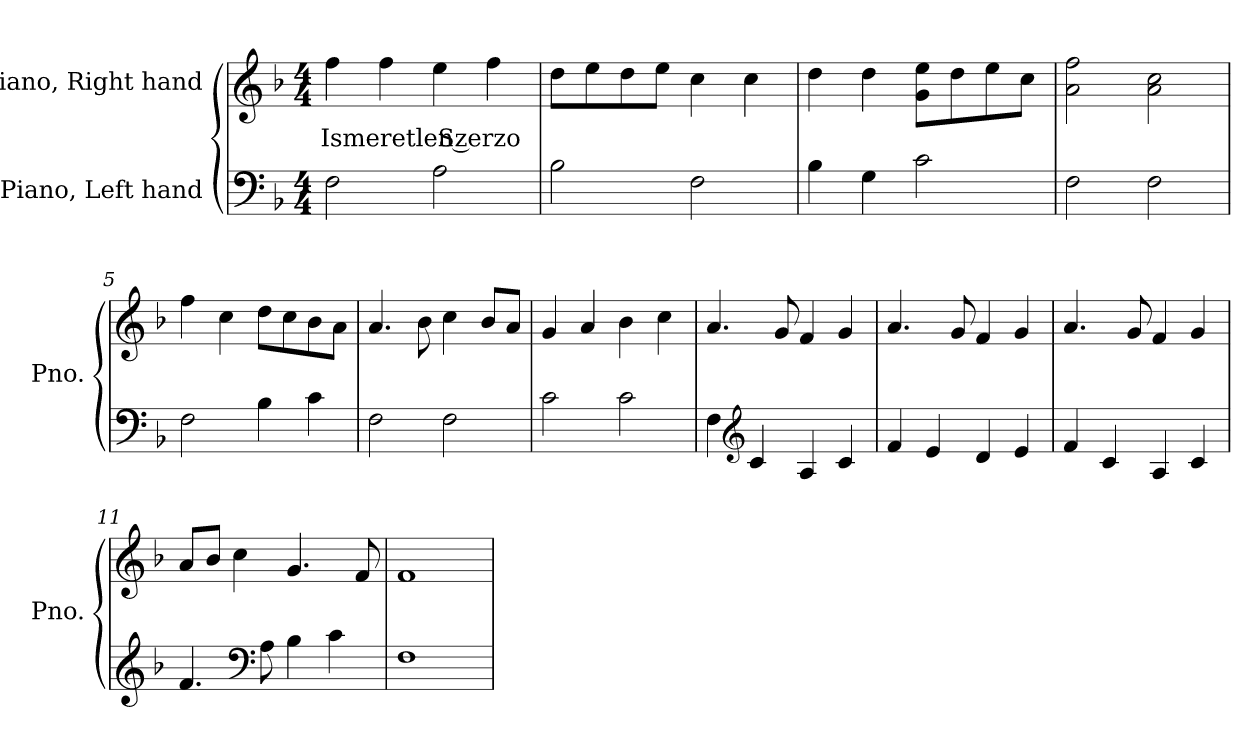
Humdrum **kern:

**kern	**kern	**text
*part2	*part1	*part1
*staff2	*staff1	*staff1
*I"Piano, Left hand	*I"Piano, Right hand	*
*I'Pno.	*I'Pno.	*
*clefF4	*clefG2	*
*k[b-]	*k[b-]	*
*M4/4	*M4/4	*
*MM120	*MM120	*
=1	=1	=1
!	!	!LO:LY:b
2F\	4ff\	Ismeretlen Szerzo
.	4ff\	.
2A\	4ee\	.
.	4ff\	.
=2	=2	=2
2B-\	8dd\L	.
.	8ee\	.
.	8dd\	.
.	8ee\J	.
2F\	4cc\	.
.	4cc\	.
=3	=3	=3
4B-\	4dd\	.
4G\	4dd\	.
2c\	8g\ 8ee\L	.
.	8dd\	.
.	8ee\	.
.	8cc\J	.
=4	=4	=4
2F\	2a\ 2ff\	.
2F\	2a\ 2cc\	.
=5	=5	=5
2F\	4ff\	.
.	4cc\	.
4B-\	8dd\L	.
.	8cc\	.
4c\	8b-\	.
.	8a\J	.
!!LO:LB:g=z
=6	=6	=6
2F\	4.a/	.
.	8b-\	.
2F\	4cc\	.
.	8b-/L	.
.	8a/J	.
=7	=7	=7
2c\	4g/	.
.	4a/	.
2c\	4b-\	.
.	4cc\	.
=8	=8	=8
4F\	4.a/	.
*clefG2	*	*
4c/	.	.
.	8g/	.
4A/	4f/	.
4c/	4g/	.
=9	=9	=9
4f/	4.a/	.
4e/	.	.
.	8g/	.
4d/	4f/	.
4e/	4g/	.
=10	=10	=10
4f/	4.a/	.
4c/	.	.
.	8g/	.
4A/	4f/	.
4c/	4g/	.
=11	=11	=11
4.f/	8a/L	.
.	8b-/J	.
.	4cc\	.
*clefF4	*	*
8A\	.	.
4B-\	4.g/	.
4c\	.	.
.	8f/	.
=12	=12	=12
1F	1f	.
=	=	=
*-	*-	*-
